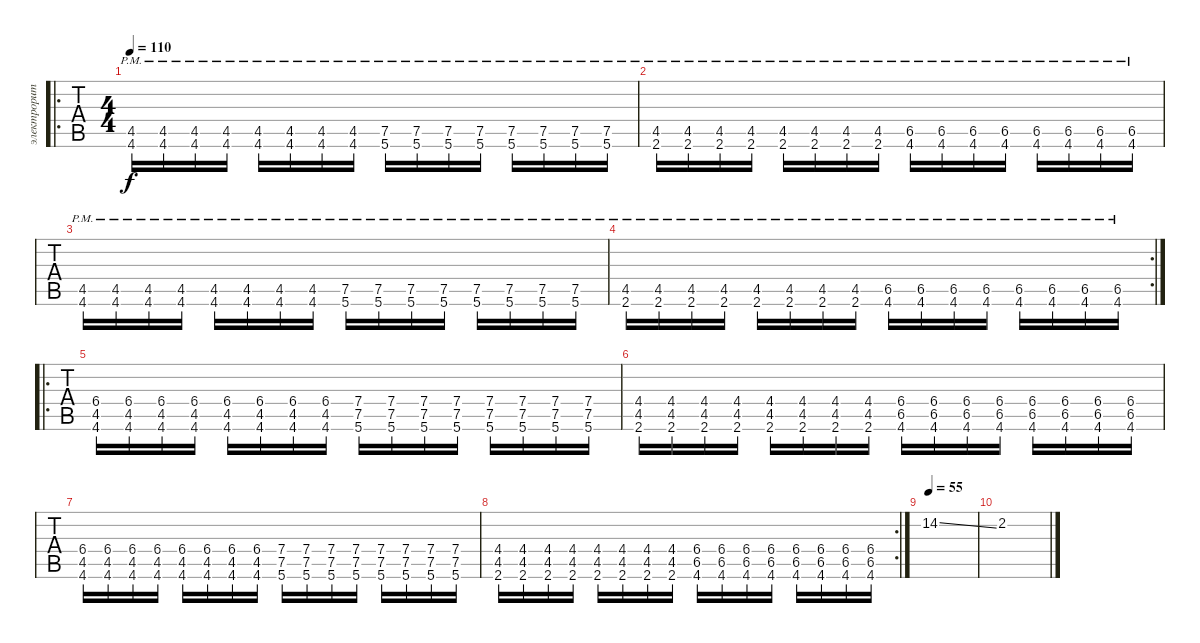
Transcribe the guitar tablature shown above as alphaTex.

\track ("электроритм 2" "электрорит") {instrument overdrivenguitar}
\staff {tabs}
\tuning (E4 B3 G3 D3 A2 E2) {hide}
\ro
\ts (4 4)
\tempo 110
\clef g2
\ks c
(4.5{pm} 4.6{pm}).16{dy f} (4.5{pm} 4.6{pm}).16 (4.5{pm} 4.6{pm}).16 (4.5{pm} 4.6{pm}).16 (4.5{pm} 4.6{pm}).16 (4.5{pm} 4.6{pm}).16 (4.5{pm} 4.6{pm}).16 (4.5{pm} 4.6{pm}).16 (7.5{pm} 5.6{pm}).16 (7.5{pm} 5.6{pm}).16 (7.5{pm} 5.6{pm}).16 (7.5{pm} 5.6{pm}).16 (7.5{pm} 5.6{pm}).16 (7.5{pm} 5.6{pm}).16 (7.5{pm} 5.6{pm}).16 (7.5{pm} 5.6{pm}).16 |
(4.5{pm} 2.6{pm}).16 (4.5{pm} 2.6{pm}).16 (4.5{pm} 2.6{pm}).16 (4.5{pm} 2.6{pm}).16 (4.5{pm} 2.6{pm}).16 (4.5{pm} 2.6{pm}).16 (4.5{pm} 2.6{pm}).16 (4.5{pm} 2.6{pm}).16 (6.5{pm} 4.6{pm}).16 (6.5{pm} 4.6{pm}).16 (6.5{pm} 4.6{pm}).16 (6.5{pm} 4.6{pm}).16 (6.5{pm} 4.6{pm}).16 (6.5{pm} 4.6{pm}).16 (6.5{pm} 4.6{pm}).16 (6.5{pm} 4.6{pm}).16 |
(4.5{pm} 4.6{pm}).16 (4.5{pm} 4.6{pm}).16 (4.5{pm} 4.6{pm}).16 (4.5{pm} 4.6{pm}).16 (4.5{pm} 4.6{pm}).16 (4.5{pm} 4.6{pm}).16 (4.5{pm} 4.6{pm}).16 (4.5{pm} 4.6{pm}).16 (7.5{pm} 5.6{pm}).16 (7.5{pm} 5.6{pm}).16 (7.5{pm} 5.6{pm}).16 (7.5{pm} 5.6{pm}).16 (7.5{pm} 5.6{pm}).16 (7.5{pm} 5.6{pm}).16 (7.5{pm} 5.6{pm}).16 (7.5{pm} 5.6{pm}).16 |
\rc 2
(4.5{pm} 2.6{pm}).16 (4.5{pm} 2.6{pm}).16 (4.5{pm} 2.6{pm}).16 (4.5{pm} 2.6{pm}).16 (4.5{pm} 2.6{pm}).16 (4.5{pm} 2.6{pm}).16 (4.5{pm} 2.6{pm}).16 (4.5{pm} 2.6{pm}).16 (6.5{pm} 4.6{pm}).16 (6.5{pm} 4.6{pm}).16 (6.5{pm} 4.6{pm}).16 (6.5{pm} 4.6{pm}).16 (6.5{pm} 4.6{pm}).16 (6.5{pm} 4.6{pm}).16 (6.5{pm} 4.6{pm}).16 (6.5{pm} 4.6{pm}).16 |
\ro
(6.4 4.5 4.6).16 (6.4 4.5 4.6).16 (6.4 4.5 4.6).16 (6.4 4.5 4.6).16 (6.4 4.5 4.6).16 (6.4 4.5 4.6).16 (6.4 4.5 4.6).16 (6.4 4.5 4.6).16 (7.4 7.5 5.6).16 (7.4 7.5 5.6).16 (7.4 7.5 5.6).16 (7.4 7.5 5.6).16 (7.4 7.5 5.6).16 (7.4 7.5 5.6).16 (7.4 7.5 5.6).16 (7.4 7.5 5.6).16 |
(4.4 4.5 2.6).16 (4.4 4.5 2.6).16 (4.4 4.5 2.6).16 (4.4 4.5 2.6).16 (4.4 4.5 2.6).16 (4.4 4.5 2.6).16 (4.4 4.5 2.6).16 (4.4 4.5 2.6).16 (6.4 6.5 4.6).16 (6.4 6.5 4.6).16 (6.4 6.5 4.6).16 (6.4 6.5 4.6).16 (6.4 6.5 4.6).16 (6.4 6.5 4.6).16 (6.4 6.5 4.6).16 (6.4 6.5 4.6).16 |
(6.4 4.5 4.6).16 (6.4 4.5 4.6).16 (6.4 4.5 4.6).16 (6.4 4.5 4.6).16 (6.4 4.5 4.6).16 (6.4 4.5 4.6).16 (6.4 4.5 4.6).16 (6.4 4.5 4.6).16 (7.4 7.5 5.6).16 (7.4 7.5 5.6).16 (7.4 7.5 5.6).16 (7.4 7.5 5.6).16 (7.4 7.5 5.6).16 (7.4 7.5 5.6).16 (7.4 7.5 5.6).16 (7.4 7.5 5.6).16 |
\rc 2
(4.4 4.5 2.6).16 (4.4 4.5 2.6).16 (4.4 4.5 2.6).16 (4.4 4.5 2.6).16 (4.4 4.5 2.6).16 (4.4 4.5 2.6).16 (4.4 4.5 2.6).16 (4.4 4.5 2.6).16 (6.4 6.5 4.6).16 (6.4 6.5 4.6).16 (6.4 6.5 4.6).16 (6.4 6.5 4.6).16 (6.4 6.5 4.6).16 (6.4 6.5 4.6).16 (6.4 6.5 4.6).16 (6.4 6.5 4.6).16 |
\tempo 55
14.2{ss}.1 |
2.2.1
